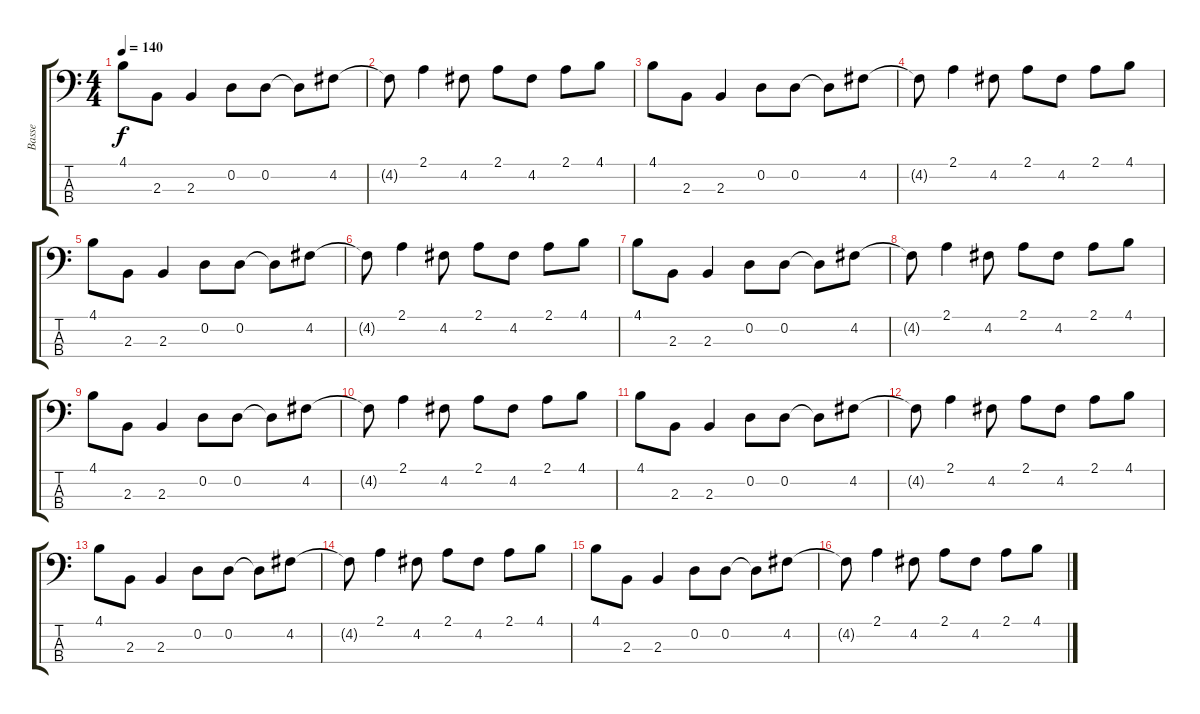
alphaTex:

\track ("Basse" "Basse") {instrument acousticbass}
\staff {score tabs}
\tuning (G2 D2 A1 E1) {hide}
\ts (4 4)
\tempo 140
\clef f4
\ks c
4.1.8{dy f} 2.3.8 2.3.4 0.2.8 0.2.8 0.2{t}.8 4.2.8 |
4.2{t}.8 2.1.4 4.2.8 2.1.8 4.2.8 2.1.8 4.1.8 |
4.1.8 2.3.8 2.3.4 0.2.8 0.2.8 0.2{t}.8 4.2.8 |
4.2{t}.8 2.1.4 4.2.8 2.1.8 4.2.8 2.1.8 4.1.8 |
4.1.8 2.3.8 2.3.4 0.2.8 0.2.8 0.2{t}.8 4.2.8 |
4.2{t}.8 2.1.4 4.2.8 2.1.8 4.2.8 2.1.8 4.1.8 |
4.1.8 2.3.8 2.3.4 0.2.8 0.2.8 0.2{t}.8 4.2.8 |
4.2{t}.8 2.1.4 4.2.8 2.1.8 4.2.8 2.1.8 4.1.8 |
4.1.8 2.3.8 2.3.4 0.2.8 0.2.8 0.2{t}.8 4.2.8 |
4.2{t}.8 2.1.4 4.2.8 2.1.8 4.2.8 2.1.8 4.1.8 |
4.1.8 2.3.8 2.3.4 0.2.8 0.2.8 0.2{t}.8 4.2.8 |
4.2{t}.8 2.1.4 4.2.8 2.1.8 4.2.8 2.1.8 4.1.8 |
4.1.8 2.3.8 2.3.4 0.2.8 0.2.8 0.2{t}.8 4.2.8 |
4.2{t}.8 2.1.4 4.2.8 2.1.8 4.2.8 2.1.8 4.1.8 |
4.1.8 2.3.8 2.3.4 0.2.8 0.2.8 0.2{t}.8 4.2.8 |
4.2{t}.8 2.1.4 4.2.8 2.1.8 4.2.8 2.1.8 4.1.8
